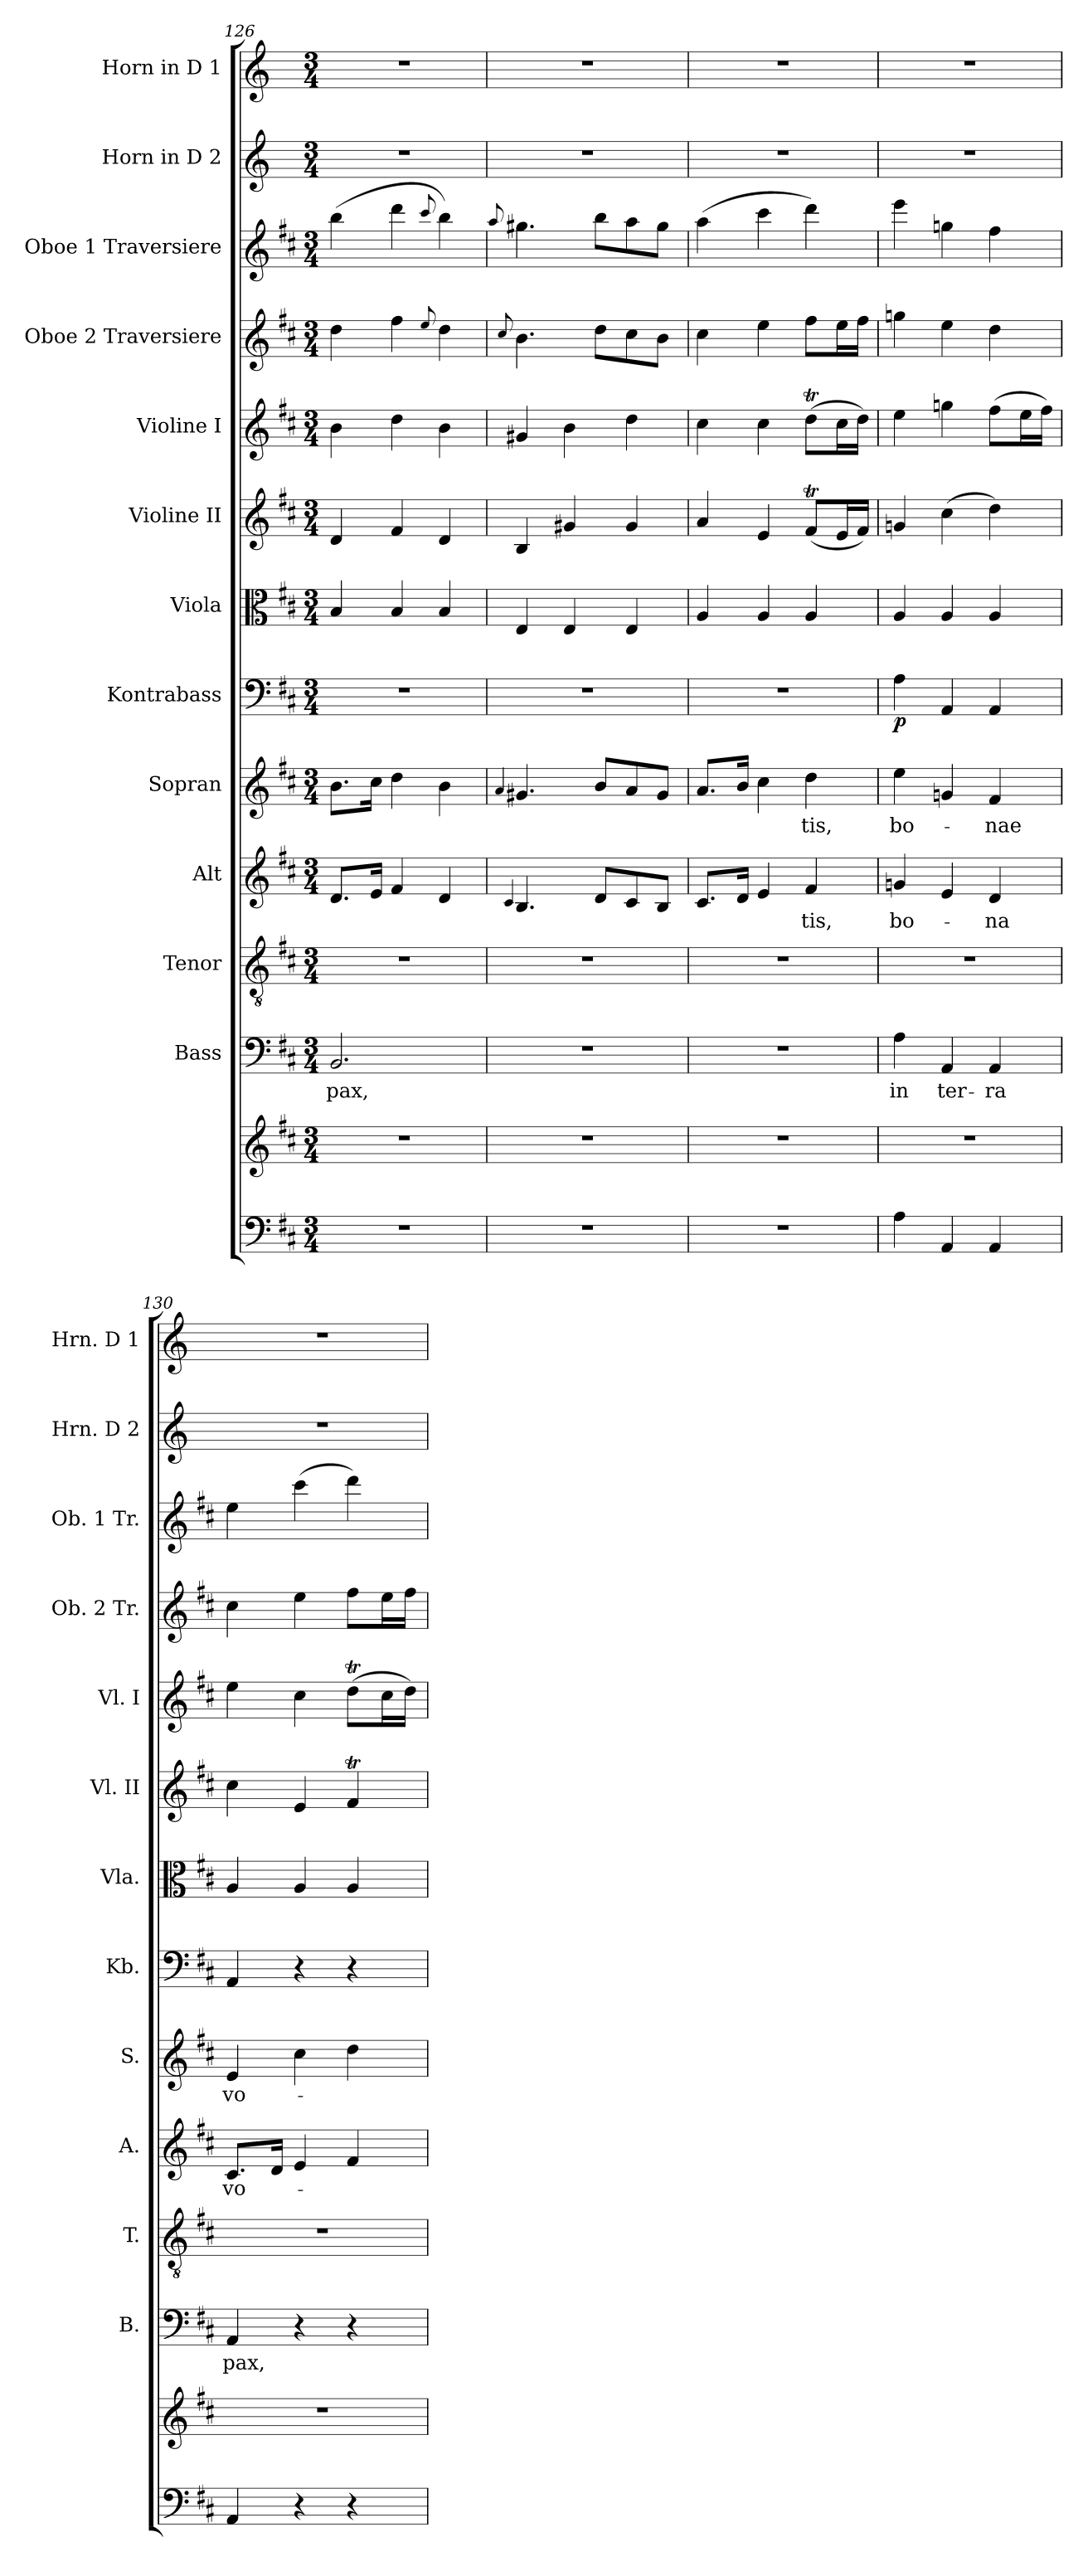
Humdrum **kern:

**kern	**kern	**kern	**text	**kern	**kern	**text	**kern	**text	**kern	**dynam	**kern	**kern	**kern	**kern	**kern	**kern	**kern
*part13	*part13	*part12	*part12	*part11	*part10	*part10	*part9	*part9	*part8	*part8	*part7	*part6	*part5	*part4	*part3	*part2	*part1
*staff14	*staff13	*staff12	*staff12	*staff11	*staff10	*staff10	*staff9	*staff9	*staff8	*staff8	*staff7	*staff6	*staff5	*staff4	*staff3	*staff2	*staff1
*	*	*I"Bass	*	*I"Tenor	*I"Alt	*	*I"Sopran	*	*I"Kontrabass	*	*I"Viola	*I"Violine II	*I"Violine I	*I"Oboe 2 Traversiere	*I"Oboe 1 Traversiere	*I"Horn in D 2	*I"Horn in D 1
*	*	*I'B.	*	*I'T.	*I'A.	*	*I'S.	*	*I'Kb.	*	*I'Vla.	*I'Vl. II	*I'Vl. I	*I'Ob. 2 Tr.	*I'Ob. 1 Tr.	*I'Hrn. D 2	*I'Hrn. D 1
*clefF4	*clefG2	*clefF4	*	*clefGv2	*clefG2	*	*clefG2	*	*clefF4	*	*clefC3	*clefG2	*clefG2	*clefG2	*clefG2	*clefG2	*clefG2
*	*	*	*	*	*	*	*	*	*ITrd7c12	*	*	*	*	*	*	*ITrd4c7	*ITrd4c7
*k[f#c#]	*k[f#c#]	*k[f#c#]	*	*k[f#c#]	*k[f#c#]	*	*k[f#c#]	*	*k[f#c#]	*	*k[f#c#]	*k[f#c#]	*k[f#c#]	*k[f#c#]	*k[f#c#]	*k[b-]	*k[b-]
*D:	*D:	*D:	*	*D:	*D:	*	*D:	*	*D:	*	*D:	*D:	*D:	*D:	*D:	*F:	*F:
*M3/4	*M3/4	*M3/4	*	*M3/4	*M3/4	*	*M3/4	*	*M3/4	*	*M3/4	*M3/4	*M3/4	*M3/4	*M3/4	*M3/4	*M3/4
=126	=126	=126	=126	=126	=126	=126	=126	=126	=126	=126	=126	=126	=126	=126	=126	=126	=126
!	!	!	!LO:LY:b	!	!	!	!	!	!	!	!	!	!	!	!	!	!
2.r	2.r	2.BB/	pax,	2.r	8.d/L	.	8.b\L	.	2.r	.	4B/	4d/	4b\	4dd\	(>4bb\	2.r	2.r
.	.	.	.	.	16e/Jk	.	16cc#\Jk	.	.	.	.	.	.	.	.	.	.
.	.	.	.	.	4f#/	.	4dd\	.	.	.	4B/	4f#/	4dd\	4ff#\	4ddd\	.	.
.	.	.	.	.	.	.	.	.	.	.	.	.	.	8qqee/	8qqccc#/	.	.
.	.	.	.	.	4d/	.	4b\	.	.	.	4B/	4d/	4b\	4dd\	4bb\)	.	.
=127	=127	=127	=127	=127	=127	=127	=127	=127	=127	=127	=127	=127	=127	=127	=127	=127	=127
.	.	.	.	.	4qqc#/	.	4qqa/	.	.	.	.	.	.	8qqcc#/	8qqaa/	.	.
2.r	2.r	2.r	.	2.r	4.B/	.	4.g#X/	.	2.r	.	4E/	4B/	4g#X/	4.b\	4.gg#X\	2.r	2.r
.	.	.	.	.	.	.	.	.	.	.	4E/	4g#X/	4b\	.	.	.	.
.	.	.	.	.	8d/L	.	8b/L	.	.	.	.	.	.	8dd\L	8bb\L	.	.
.	.	.	.	.	8c#/	.	8a/	.	.	.	4E/	4g#/	4dd\	8cc#\	8aa\	.	.
.	.	.	.	.	8B/J	.	8g#/J	.	.	.	.	.	.	8b\J	8gg#\J	.	.
!!LO:PB:g=z
=128	=128	=128	=128	=128	=128	=128	=128	=128	=128	=128	=128	=128	=128	=128	=128	=128	=128
2.r	2.r	2.r	.	2.r	8.c#/L	.	8.a/L	.	2.r	.	4A/	4a/	4cc#\	4cc#\	(>4aa\	2.r	2.r
.	.	.	.	.	16d/Jk	.	16b/Jk	.	.	.	.	.	.	.	.	.	.
.	.	.	.	.	4e/	.	4cc#\	.	.	.	4A/	4e/	4cc#\	4ee\	4ccc#\	.	.
!	!	!	!	!	!	!LO:LY:b	!	!LO:LY:b	!	!	!	!	!	!	!	!	!
.	.	.	.	.	4f#/	-tis,	4dd\	-tis,	.	.	4A/	(<8f#t/L	(>8ddT\L	8ff#\L	4ddd\)	.	.
.	.	.	.	.	.	.	.	.	.	.	.	16e/L	16cc#\L	16ee\L	.	.	.
.	.	.	.	.	.	.	.	.	.	.	.	16f#/JJ)	16dd\JJ)	16ff#\JJ	.	.	.
=129	=129	=129	=129	=129	=129	=129	=129	=129	=129	=129	=129	=129	=129	=129	=129	=129	=129
!	!	!	!LO:LY:b	!	!	!LO:LY:b	!	!LO:LY:b	!	!LO:DY:b	!	!	!	!	!	!	!
4A\	2.r	4A\	in	2.r	4gn/	bo-	4ee\	bo-	4AA\	p	4A/	4gn/	4ee\	4ggn\	4eee\	2.r	2.r
!	!	!	!LO:LY:b	!	!	!	!	!	!	!	!	!	!	!	!	!	!
4AA/	.	4AA/	ter-	.	4e/	.	4gn/	.	4AAA/	.	4A/	(>4cc#\	4ggn\	4ee\	4ggn\	.	.
!	!	!	!LO:LY:b	!	!	!LO:LY:b	!	!LO:LY:b	!	!	!	!	!	!	!	!	!
4AA/	.	4AA/	-ra	.	4d/	-na	4f#/	-nae	4AAA/	.	4A/	4dd\)	(>8ff#\L	4dd\	4ff#\	.	.
.	.	.	.	.	.	.	.	.	.	.	.	.	16ee\L	.	.	.	.
.	.	.	.	.	.	.	.	.	.	.	.	.	16ff#\JJ)	.	.	.	.
=130	=130	=130	=130	=130	=130	=130	=130	=130	=130	=130	=130	=130	=130	=130	=130	=130	=130
!	!	!	!LO:LY:b	!	!	!LO:LY:b	!	!LO:LY:b	!	!	!	!	!	!	!	!	!
4AA/	2.r	4AA/	pax,	2.r	8.c#/L	vo-	4e/	vo-	4AAA/	.	4A/	4cc#\	4ee\	4cc#\	4ee\	2.r	2.r
.	.	.	.	.	16d/Jk	.	.	.	.	.	.	.	.	.	.	.	.
4r	.	4r	.	.	4e/	.	4cc#\	.	4r	.	4A/	4e/	4cc#\	4ee\	(>4ccc#\	.	.
4r	.	4r	.	.	4f#/	.	4dd\	.	4r	.	4A/	4f#t/	(>8ddT\L	8ff#\L	4ddd\)	.	.
.	.	.	.	.	.	.	.	.	.	.	.	.	16cc#\L	16ee\L	.	.	.
.	.	.	.	.	.	.	.	.	.	.	.	.	16dd\JJ)	16ff#\JJ	.	.	.
=	=	=	=	=	=	=	=	=	=	=	=	=	=	=	=	=	=
*-	*-	*-	*-	*-	*-	*-	*-	*-	*-	*-	*-	*-	*-	*-	*-	*-	*-
